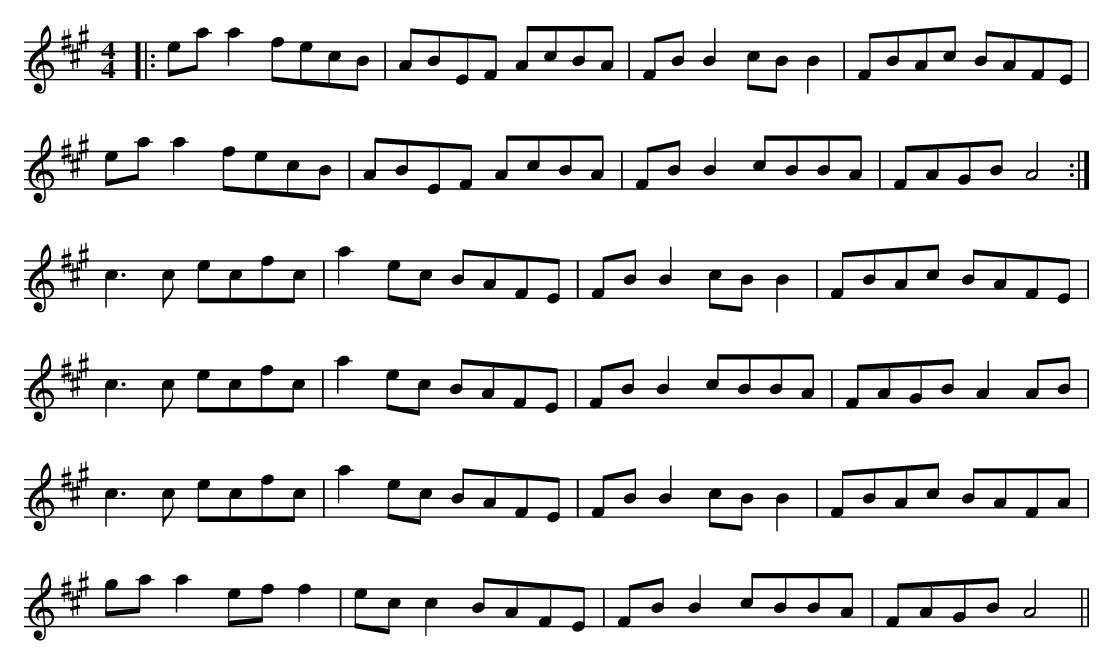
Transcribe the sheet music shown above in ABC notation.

X:1
M:4/4
K:A
|:ea a2 fecB|ABEF AcBA|FB B2 cB B2|FBAc BAFE|
ea a2 fecB|ABEF AcBA|FB B2 cBBA|FAGB A4:|
c3 c ecfc|a2 ec BAFE|FB B2 cB B2|FBAc BAFE|
c3 c ecfc|a2 ec BAFE|FB B2 cBBA|FAGB A2 AB|
c3 c ecfc|a2 ec BAFE|FB B2 cB B2|FBAc BAFA|
ga a2 ef f2|ec c2 BAFE|FB B2 cBBA|FAGB A4||
